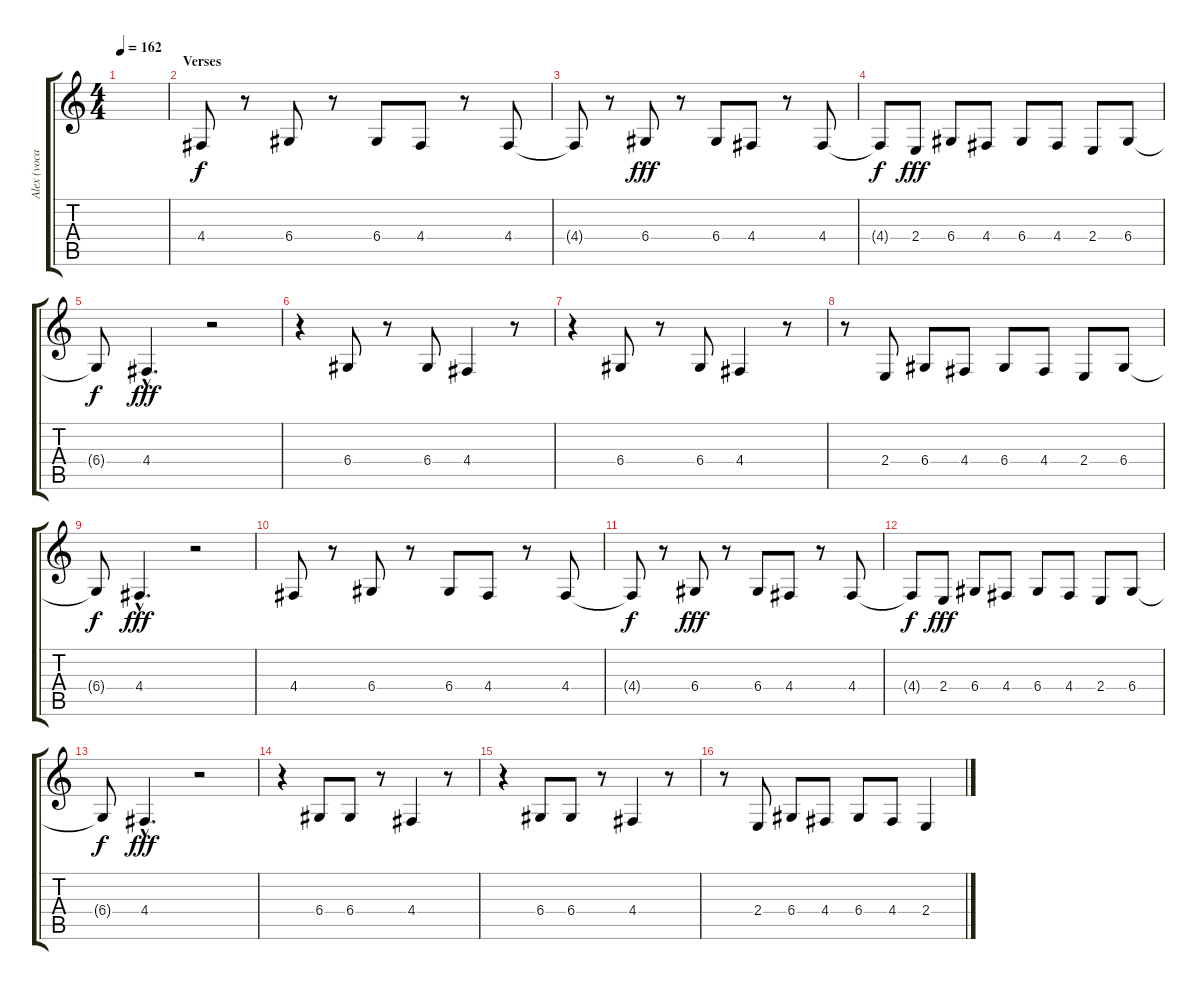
\track ("Alex (vocal)" "Alex (voca") {instrument tenorsax}
\staff {score tabs}
\tuning (E4 B3 G3 D3 A2 E2) {hide}
\ts (4 4)
\tempo 162
\clef g2
\ks c
|
\section ("" "Verses")
4.4.8 r.8 6.4.8 r.8 6.4.8 4.4.8 r.8 4.4.8 |
4.4{t}.8{dy f} r.8 6.4.8{dy fff} r.8 6.4.8 4.4.8 r.8 4.4.8 |
4.4{t}.8{dy f} 2.4.8{dy fff} 6.4.8 4.4.8 6.4.8 4.4.8 2.4.8 6.4.8 |
6.4{t}.8{dy f} 4.4{hac}.4{d dy fff} r.2 |
r.4 6.4.8 r.8 6.4.8 4.4.4 r.8 |
r.4 6.4.8 r.8 6.4.8 4.4.4 r.8 |
r.8 2.4.8 6.4.8 4.4.8 6.4.8 4.4.8 2.4.8 6.4.8 |
6.4{t}.8{dy f} 4.4{hac}.4{d dy fff} r.2 |
4.4.8 r.8 6.4.8 r.8 6.4.8 4.4.8 r.8 4.4.8 |
4.4{t}.8{dy f} r.8 6.4.8{dy fff} r.8 6.4.8 4.4.8 r.8 4.4.8 |
4.4{t}.8{dy f} 2.4.8{dy fff} 6.4.8 4.4.8 6.4.8 4.4.8 2.4.8 6.4.8 |
6.4{t}.8{dy f} 4.4{hac}.4{d dy fff} r.2 |
r.4 6.4.8 6.4.8 r.8 4.4.4 r.8 |
r.4 6.4.8 6.4.8 r.8 4.4.4 r.8 |
r.8 2.4.8 6.4.8 4.4.8 6.4.8 4.4.8 2.4.4
